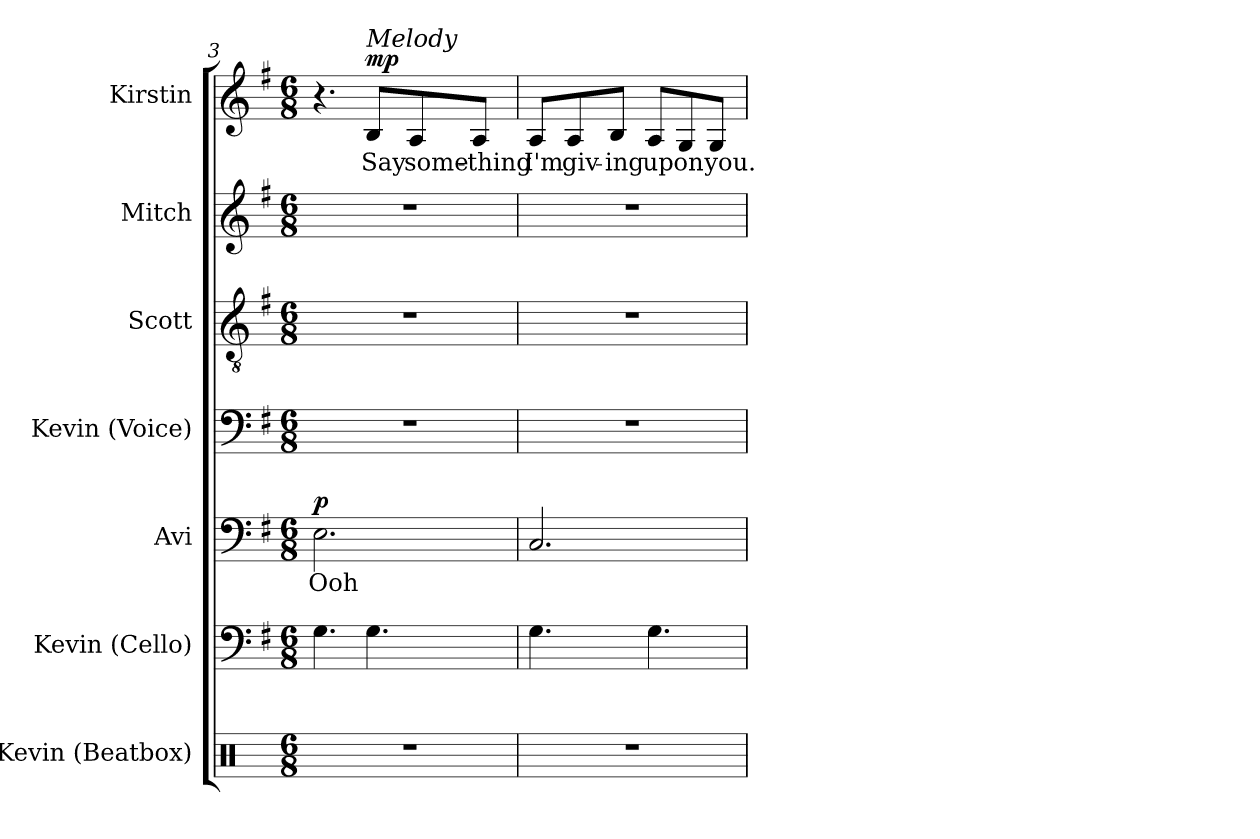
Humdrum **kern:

**kern	**kern	**kern	**text	**dynam	**kern	**kern	**kern	**kern	**text	**dynam
*part7	*part6	*part5	*part5	*part5	*part4	*part3	*part2	*part1	*part1	*part1
*staff7	*staff6	*staff5	*staff5	*staff5	*staff4	*staff3	*staff2	*staff1	*staff1	*staff1
*I"Kevin (Beatbox)	*I"Kevin (Cello)	*I"Avi	*	*	*I"Kevin (Voice)	*I"Scott	*I"Mitch	*I"Kirstin	*	*
*I'Ke. (B)	*I'Ke. (C)	*I'A.	*	*	*I'Ke. (V)	*I'S.	*I'M.	*I'Kr.	*	*
*clefX	*clefF4	*clefF4	*	*	*clefF4	*clefGv2	*clefG2	*clefG2	*	*
*k[]	*k[f#]	*k[f#]	*	*	*k[f#]	*k[f#]	*k[f#]	*k[f#]	*	*
*M6/8	*M6/8	*M6/8	*	*	*M6/8	*M6/8	*M6/8	*M6/8	*	*
=3	=3	=3	=3	=3	=3	=3	=3	=3	=3	=3
!	!	!	!	!LO:DY:a	!	!	!	!	!	!
2.r	4.G\	2.E\	Ooh	p	2.r	2.r	2.r	4.r	.	.
!	!	!	!	!	!	!	!	!LO:TX:a:i:t=Melody	!	!
!	!	!	!	!	!	!	!	!	!	!LO:DY:a
.	4.G\	.	.	.	.	.	.	8B/L	Say	mp
.	.	.	.	.	.	.	.	8A/	some-	.
.	.	.	.	.	.	.	.	8A/J	-thing	.
=4	=4	=4	=4	=4	=4	=4	=4	=4	=4	=4
2.r	4.G\	2.C/	.	.	2.r	2.r	2.r	8A/L	I'm	.
.	.	.	.	.	.	.	.	8A/	giv-	.
.	.	.	.	.	.	.	.	8B/J	-ing	.
.	4.G\	.	.	.	.	.	.	8A/L	up	.
.	.	.	.	.	.	.	.	8G/	on	.
.	.	.	.	.	.	.	.	8G/J	you.	.
=	=	=	=	=	=	=	=	=	=	=
*-	*-	*-	*-	*-	*-	*-	*-	*-	*-	*-
